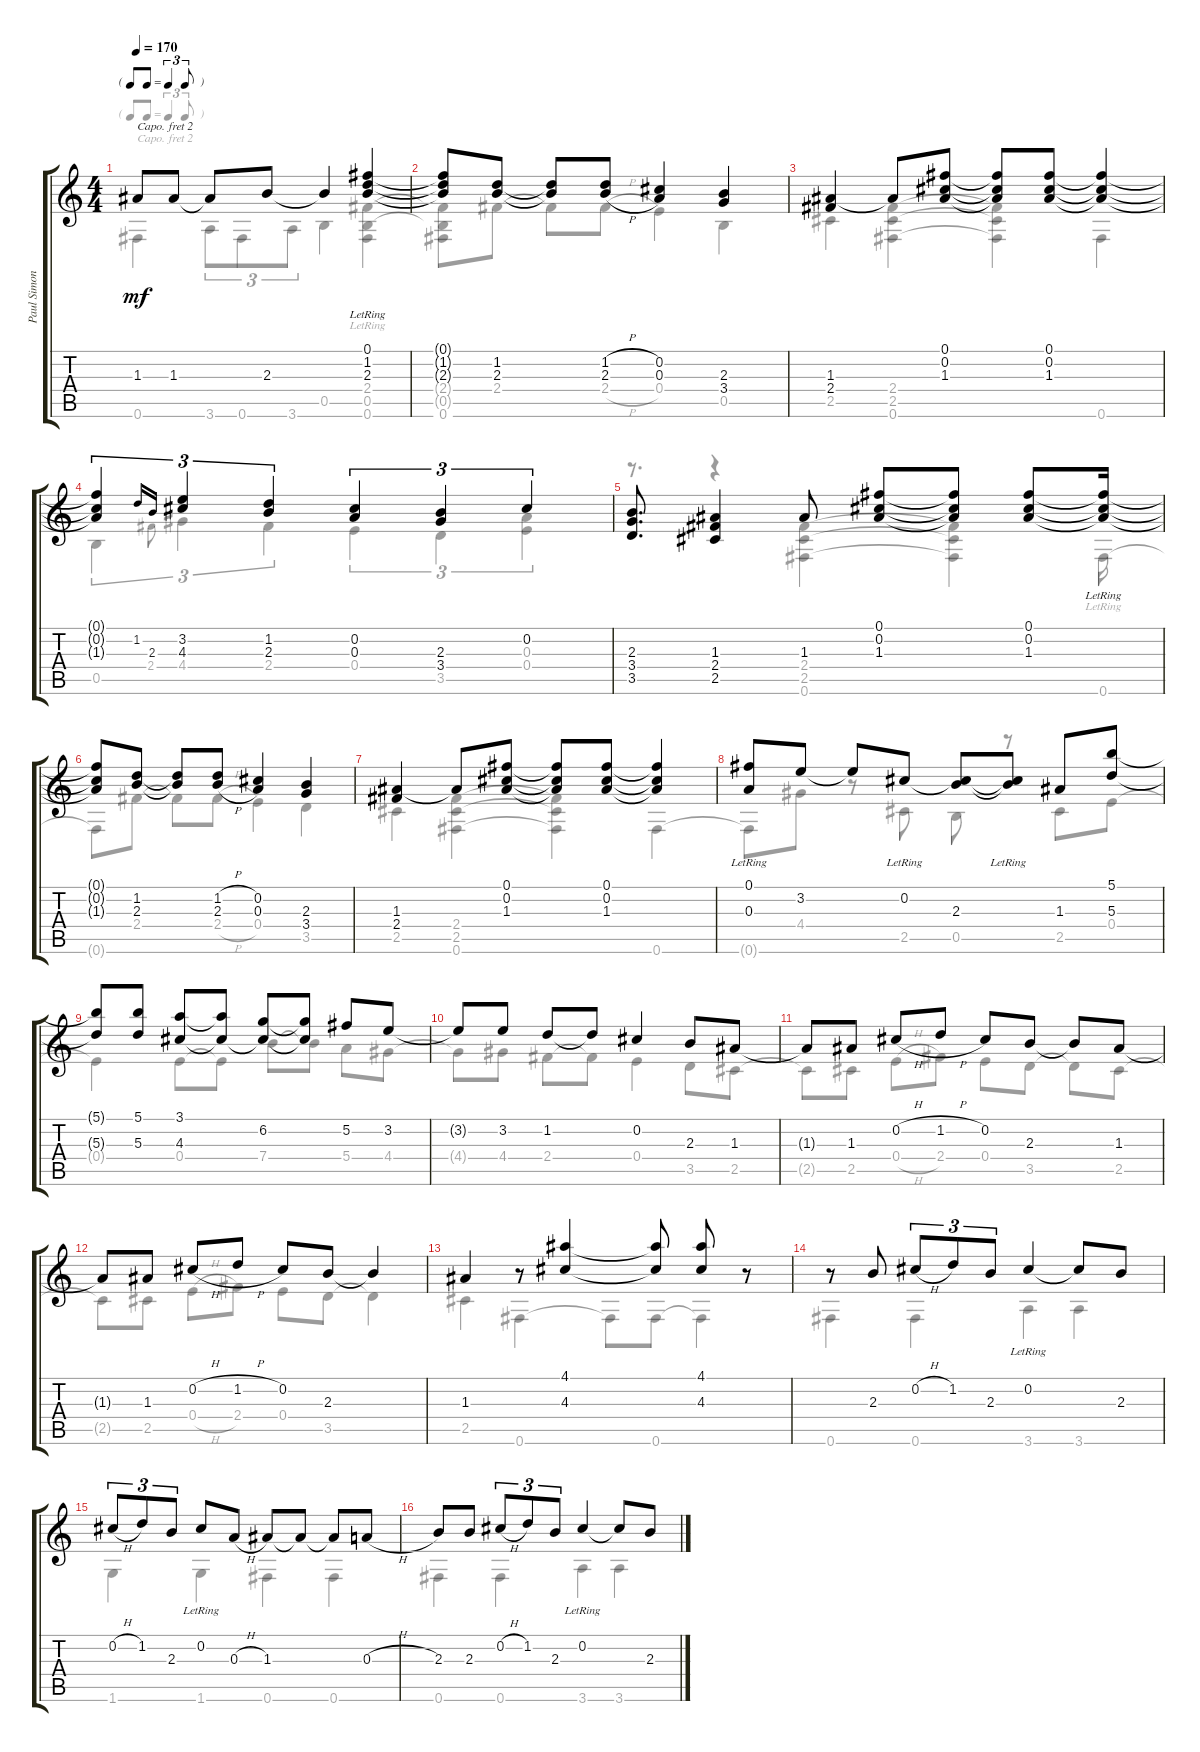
\track ("Paul Simon Fingerpicking" "Paul Simon") {instrument acousticguitarsteel}
\staff {score tabs}
\capo 2
\tuning (E4 B3 G3 D3 A2 E2) {hide}
\voice
\ts (4 4)
\tf triplet8th
\tempo 170
\clef g2
\ks c
1.3.8{dy mf} 1.3.8 1.3{t}.8 2.3.8 2.3{t}.4 (0.1{lr} 1.2{lr} 2.3{lr}).4 |
(0.1{t} 1.2{t} 2.3{t}).8 (1.2 2.3).8 (1.2{t} 2.3{t}).8 (1.2{h} 2.3{h}).8 (0.2 0.3).4 (2.3 3.4).4 |
(1.3 2.4).4 1.3{t}.8 (0.1 0.2 1.3).8 (0.1{t} 0.2{t} 1.3{t}).8 (0.1 0.2 1.3).8 (0.1{t} 0.2{t} 1.3{t}).4 |
(0.1{t} 0.2{t} 1.3{t}).4{tu (3 2)} 1.2.16{gr onbeat} 2.3.16{gr onbeat} (3.2 4.3).4{tu (3 2)} (1.2 2.3).4{tu (3 2)} (0.2 0.3).4{tu (3 2)} (2.3 3.4).4{tu (3 2)} 0.2.4{tu (3 2)} |
(2.3 3.4 3.5).8{d} (1.3 2.4 2.5).4 1.3.8 (0.1 0.2 1.3).8 (0.1{t} 0.2{t} 1.3{t}).8 (0.1 0.2 1.3).8 (0.1{lr t} 0.2{lr t} 1.3{lr t}).16 |
(0.1{t} 0.2{t} 1.3{t}).8 (1.2 2.3).8 (1.2{t} 2.3{t}).8 (1.2{h} 2.3{h}).8 (0.2 0.3).4 (2.3 3.4).4 |
(1.3 2.4).4 1.3{t}.8 (0.1 0.2 1.3).8 (0.1{t} 0.2{t} 1.3{t}).8 (0.1 0.2 1.3).8 (0.1{t} 0.2{t} 1.3{t}).4 |
(0.1{lr} 0.3).8 3.2.8 3.2{t}.8 0.2{lr}.8 (0.2{t} 2.3).8 (0.2{lr t} 2.3{t}).8 1.3.8 (5.1 5.3).8 |
(5.1{t} 5.3{t}).8 (5.1 5.3).8 (3.1 4.3).8 (3.1{t} 4.3{t}).8 (6.2 4.3{t}).8 (6.2{t} 4.3{t}).8 5.2.8 3.2.8 |
3.2{t}.8 3.2.8 1.2.8 1.2{t}.8 0.2.4 2.3.8 1.3.8 |
1.3{t}.8 1.3.8 0.2{h}.8 1.2{h}.8 0.2.8 2.3.8 2.3{t}.8 1.3.8 |
1.3{t}.8 1.3.8 0.2{h}.8 1.2{h}.8 0.2.8 2.3.8 2.3{t}.4 |
1.3.4 r.8 (4.1 4.3).4 (4.1{t} 4.3{t}).8 (4.1 4.3).8 r.8 |
r.8 2.3.8 0.2{h}.8{tu (3 2)} 1.2.8{tu (3 2)} 2.3.8{tu (3 2)} 0.2{lr}.4 0.2{t}.8 2.3.8 |
0.2{h}.8{tu (3 2)} 1.2.8{tu (3 2)} 2.3.8{tu (3 2)} 0.2{lr}.8 0.3{h}.8 1.3.8 1.3{t}.8 1.3{t}.8 0.3{h}.8 |
2.3.8 2.3.8 0.2{h}.8{tu (3 2)} 1.2.8{tu (3 2)} 2.3.8{tu (3 2)} 0.2{lr}.4 0.2{t}.8 2.3.8
\voice
\clef g2
\ottava regular
\simile none
\ks c
0.6.4{dy mf} 3.6.8{tu (3 2)} 0.6.8{tu (3 2)} 3.6.8{tu (3 2)} 0.5.4 (2.4{lr} 0.5{lr} 0.6{lr}).4 |
(2.4{t} 0.5{t} 0.6).8 2.4.8 2.4{t}.8 2.4{h}.8 0.4.4 0.5.4 |
2.5.4 (2.4 2.5 0.6).4 (2.4{t} 2.5{t} 0.6{t}).4 0.6.4 |
0.5.4{tu (3 2)} 2.4.8{gr onbeat} 4.4.4{tu (3 2)} 2.4.4{tu (3 2)} 0.4.4{tu (3 2)} 3.5.4{tu (3 2)} (0.3 0.4).4{tu (3 2)} |
r.8{d} r.4 (2.4 2.5 0.6).4 (2.4{t} 2.5{t} 0.6{t}).4 0.6{lr}.16 |
0.6{t}.8 2.4.8 2.4{t}.8 2.4{h}.8 0.4.4 3.5.4 |
2.5.4 (2.4 2.5 0.6).4 (2.4{t} 2.5{t} 0.6{t}).4 0.6.4 |
0.6{t}.8 4.4.8 r.8 2.5.8 0.5.8 r.8 2.5.8 0.4.8 |
0.4{t}.4 0.4.8 0.4{t}.8 7.4.8 7.4{t}.8 5.4.8 4.4.8 |
4.4{t}.8 4.4.8 2.4.8 2.4{t}.8 0.4.4 3.5.8 2.5.8 |
2.5{t}.8 2.5.8 0.4{h}.8 2.4.8 0.4.8 3.5.8 3.5{t}.8 2.5.8 |
2.5{t}.8 2.5.8 0.4{h}.8 2.4.8 0.4.8 3.5.8 3.5{t}.4 |
2.5.4 0.6.4 0.6{t}.8 0.6.8 0.6{t}.4 |
0.6.4 0.6.4 3.6.4 3.6.4 |
1.6.4 1.6.4 0.6.4 0.6.4 |
0.6.4 0.6.4 3.6.4 3.6.4
